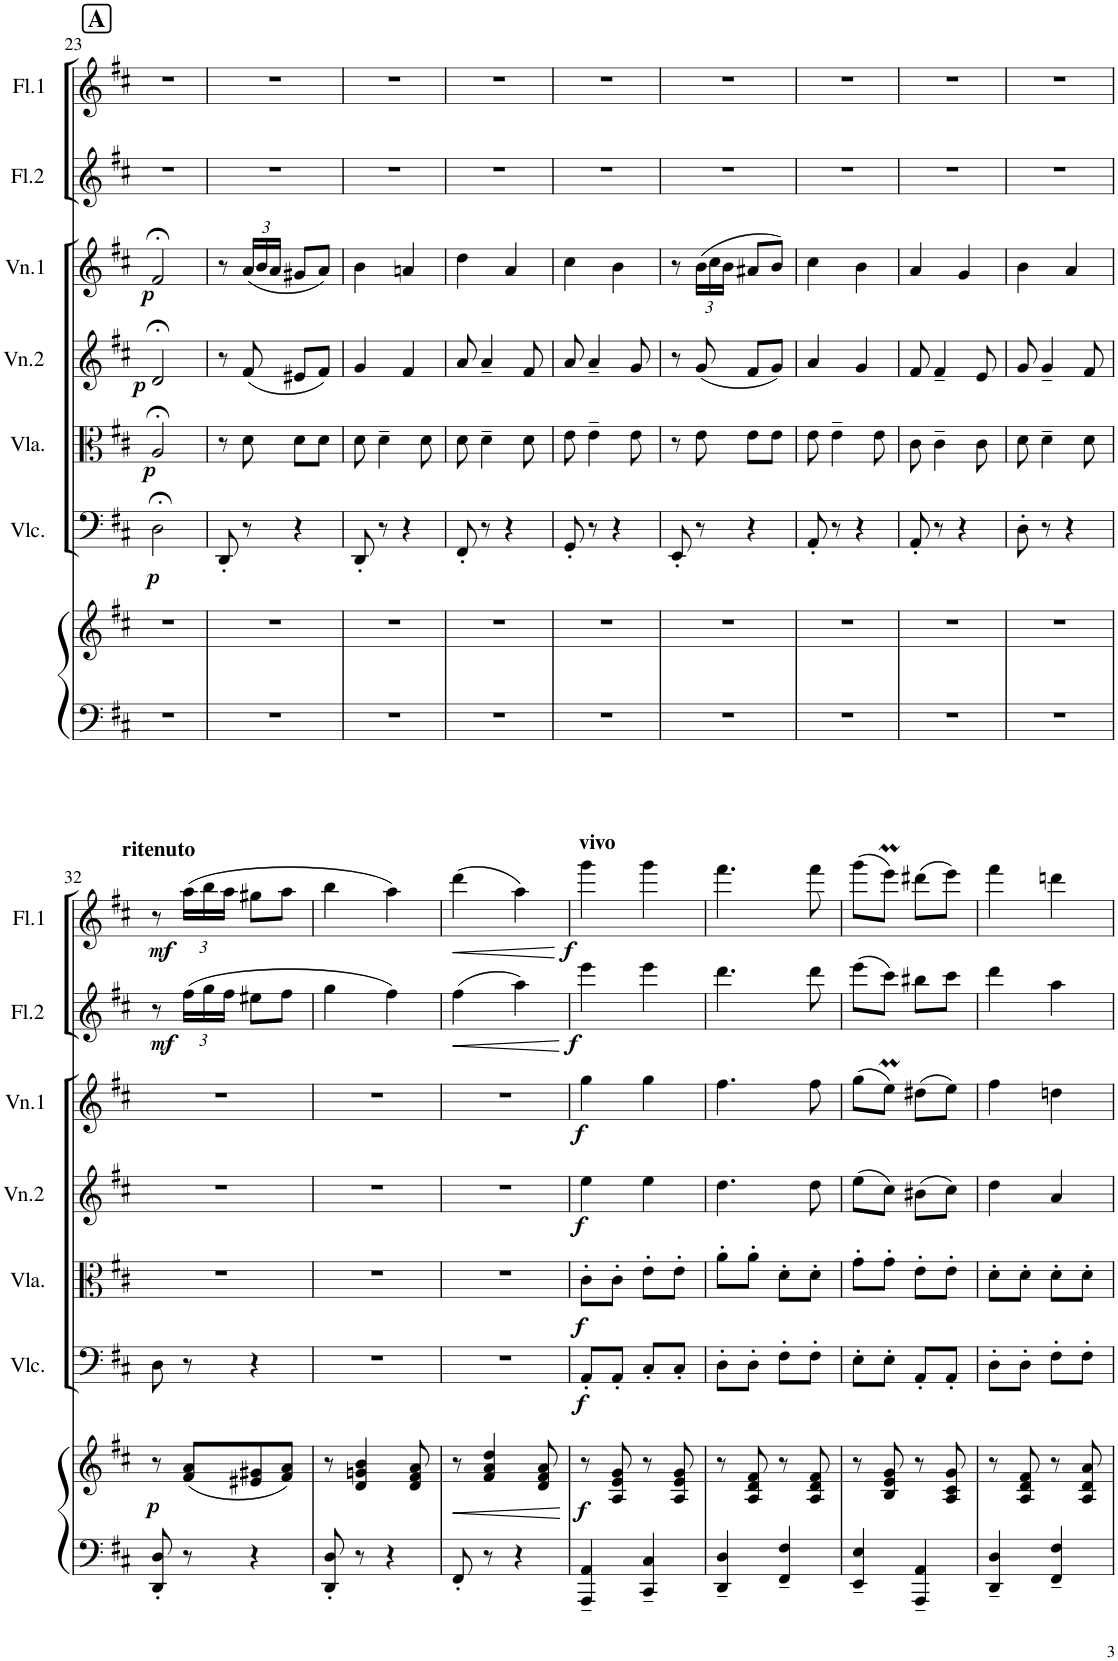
**kern	**kern	**dynam	**kern	**dynam	**kern	**dynam	**kern	**dynam	**kern	**dynam	**kern	**dynam	**kern	**dynam
*part7	*part7	*part7	*part6	*part6	*part5	*part5	*part4	*part4	*part3	*part3	*part2	*part2	*part1	*part1
*staff8	*staff7	*staff7/8	*staff6	*staff6	*staff5	*staff5	*staff4	*staff4	*staff3	*staff3	*staff2	*staff2	*staff1	*staff1
*I"Piano	*	*	*I"Violoncelle	*	*I"Alto	*	*I"Violon 2	*	*I"Violon 1	*	*I"Flûte 2	*	*I"Flûte 1	*
*I'Pno	*	*	*I'Vlc.	*	*	*	*I'Vn.2	*	*I'Vn.1	*	*I'Fl.2	*	*I'Fl.1	*
!!LO:PB:g=z
*clefF4	*clefG2	*	*clefF4	*	*clefC3	*	*clefG2	*	*clefG2	*	*clefG2	*	*clefG2	*
*k[f#c#]	*k[f#c#]	*	*k[f#c#]	*	*k[f#c#]	*	*k[f#c#]	*	*k[f#c#]	*	*k[f#c#]	*	*k[f#c#]	*
*M2/4	*M2/4	*	*M2/4	*	*M2/4	*	*M2/4	*	*M2/4	*	*M2/4	*	*M2/4	*
!!LO:REH:place=s1:a:B:cj:fs=14:t=A
=23	=23	=23	=23	=23	=23	=23	=23	=23	=23	=23	=23	=23	=23	=23
!	!	!	!	!LO:DY:b	!	!LO:DY:b	!	!LO:DY:b	!	!LO:DY:b	!	!	!	!
2r	2r	.	2D;<\	p	2A;</	p	2d;</	p	2f#;</	p	2r	.	2r	.
=24	=24	=24	=24	=24	=24	=24	=24	=24	=24	=24	=24	=24	=24	=24
2r	2r	.	8DD'/	.	8r	.	8r	.	8r	.	2r	.	2r	.
*	*	*	*	*	*	*	*	*	*Xbrackettup	*	*	*	*	*
.	.	.	8r	.	8d\	.	(8f#/	.	(24a/LL	.	.	.	.	.
.	.	.	.	.	.	.	.	.	24b/	.	.	.	.	.
.	.	.	.	.	.	.	.	.	24a/JJ	.	.	.	.	.
.	.	.	4r	.	8d\L	.	8e#X/L	.	8g#X/L	.	.	.	.	.
.	.	.	.	.	8d\J	.	8f#/J)	.	8a/J)	.	.	.	.	.
=25	=25	=25	=25	=25	=25	=25	=25	=25	=25	=25	=25	=25	=25	=25
2r	2r	.	8DD'/	.	8d\	.	4g/	.	4b\	.	2r	.	2r	.
.	.	.	8r	.	4d~\	.	.	.	.	.	.	.	.	.
.	.	.	4r	.	.	.	4f#/	.	4an/	.	.	.	.	.
.	.	.	.	.	8d\	.	.	.	.	.	.	.	.	.
=26	=26	=26	=26	=26	=26	=26	=26	=26	=26	=26	=26	=26	=26	=26
2r	2r	.	8FF#'/	.	8d\	.	8a/	.	4dd\	.	2r	.	2r	.
.	.	.	8r	.	4d~\	.	4a~/	.	.	.	.	.	.	.
.	.	.	4r	.	.	.	.	.	4a/	.	.	.	.	.
.	.	.	.	.	8d\	.	8f#/	.	.	.	.	.	.	.
=27	=27	=27	=27	=27	=27	=27	=27	=27	=27	=27	=27	=27	=27	=27
2r	2r	.	8GG'/	.	8e\	.	8a/	.	4cc#\	.	2r	.	2r	.
.	.	.	8r	.	4e~\	.	4a~/	.	.	.	.	.	.	.
.	.	.	4r	.	.	.	.	.	4b\	.	.	.	.	.
.	.	.	.	.	8e\	.	8g/	.	.	.	.	.	.	.
=28	=28	=28	=28	=28	=28	=28	=28	=28	=28	=28	=28	=28	=28	=28
2r	2r	.	8EE'/	.	8r	.	8r	.	8r	.	2r	.	2r	.
.	.	.	8r	.	8e\	.	(8g/	.	(24b\LL	.	.	.	.	.
.	.	.	.	.	.	.	.	.	24cc#\	.	.	.	.	.
.	.	.	.	.	.	.	.	.	24b\JJ	.	.	.	.	.
.	.	.	4r	.	8e\L	.	8f#/L	.	8a#X/L	.	.	.	.	.
.	.	.	.	.	8e\J	.	8g/J)	.	8b/J)	.	.	.	.	.
=29	=29	=29	=29	=29	=29	=29	=29	=29	=29	=29	=29	=29	=29	=29
2r	2r	.	8AA'/	.	8e\	.	4a/	.	4cc#\	.	2r	.	2r	.
.	.	.	8r	.	4e~\	.	.	.	.	.	.	.	.	.
.	.	.	4r	.	.	.	4g/	.	4b\	.	.	.	.	.
.	.	.	.	.	8e\	.	.	.	.	.	.	.	.	.
=30	=30	=30	=30	=30	=30	=30	=30	=30	=30	=30	=30	=30	=30	=30
2r	2r	.	8AA'/	.	8c#\	.	8f#/	.	4a/	.	2r	.	2r	.
.	.	.	8r	.	4c#~\	.	4f#~/	.	.	.	.	.	.	.
.	.	.	4r	.	.	.	.	.	4g/	.	.	.	.	.
.	.	.	.	.	8c#\	.	8e/	.	.	.	.	.	.	.
=31	=31	=31	=31	=31	=31	=31	=31	=31	=31	=31	=31	=31	=31	=31
2r	2r	.	8D'\	.	8d\	.	8g/	.	4b\	.	2r	.	2r	.
.	.	.	8r	.	4d~\	.	4g~/	.	.	.	.	.	.	.
.	.	.	4r	.	.	.	.	.	4a/	.	.	.	.	.
.	.	.	.	.	8d\	.	8f#/	.	.	.	.	.	.	.
!!LO:LB:g=z
=32	=32	=32	=32	=32	=32	=32	=32	=32	=32	=32	=32	=32	=32	=32
!	!	!	!	!	!	!	!	!	!	!	!	!	!LO:TX:a:B:t=ritenuto	!
!	!	!LO:DY:b	!	!	!	!	!	!	!	!	!	!LO:DY:b	!	!LO:DY:b
8DD/' 8D/'	8r	p	8D\	.	2r	.	2r	.	2r	.	8r	mf	8r	mf
*	*	*	*	*	*	*	*	*	*	*	*Xbrackettup	*	*Xbrackettup	*
8r	(8f#/ 8a/L	.	8r	.	.	.	.	.	.	.	(24ff#\LL	.	(24aa\LL	.
.	.	.	.	.	.	.	.	.	.	.	24gg\	.	24bb\	.
.	.	.	.	.	.	.	.	.	.	.	24ff#\JJ	.	24aa\JJ	.
4r	8e#X/ 8g#X/	.	4r	.	.	.	.	.	.	.	8ee#X\L	.	8gg#X\L	.
.	8f#/ 8a/J)	.	.	.	.	.	.	.	.	.	8ff#\J	.	8aa\J	.
=33	=33	=33	=33	=33	=33	=33	=33	=33	=33	=33	=33	=33	=33	=33
8DD/' 8D/'	8r	.	2r	.	2r	.	2r	.	2r	.	4gg\	.	4bb\	.
8r	4d/ 4gn/ 4b/	.	.	.	.	.	.	.	.	.	.	.	.	.
4r	.	.	.	.	.	.	.	.	.	.	4ff#\)	.	4aa\)	.
.	8d/ 8f#/ 8a/	.	.	.	.	.	.	.	.	.	.	.	.	.
=34	=34	=34	=34	=34	=34	=34	=34	=34	=34	=34	=34	=34	=34	=34
!	!	!LO:HP:b	!	!	!	!	!	!	!	!	!	!LO:HP:b	!	!LO:HP:b
8FF#'/	8r	<	2r	.	2r	.	2r	.	2r	.	(4ff#\	<	(4ddd\	<
8r	4f#/ 4a/ 4dd/	.	.	.	.	.	.	.	.	.	.	.	.	.
4r	.	.	.	.	.	.	.	.	.	.	4aa\)	.	4aa\)	.
.	8d/ 8f#/ 8a/	.	.	.	.	.	.	.	.	.	.	.	.	.
.	.	[	.	.	.	.	.	.	.	.	.	[	.	[
=35	=35	=35	=35	=35	=35	=35	=35	=35	=35	=35	=35	=35	=35	=35
!	!	!	!	!	!	!	!	!	!	!	!	!	!LO:TX:a:B:t=vivo	!
!	!	!LO:DY:b	!	!LO:DY:b	!	!LO:DY:b	!	!LO:DY:b	!	!LO:DY:b	!	!LO:DY:b	!	!LO:DY:b
4AAA/~ 4AA/~	8r	f	8AA'/L	f	8c#'\L	f	4ee\	f	4gg\	f	4eee\	f	4ggg\	f
.	8A/ 8e/ 8g/	.	8AA'/J	.	8c#'\J	.	.	.	.	.	.	.	.	.
4CC#/~ 4C#/~	8r	.	8C#'/L	.	8e'\L	.	4ee\	.	4gg\	.	4eee\	.	4ggg\	.
.	8A/ 8e/ 8g/	.	8C#'/J	.	8e'\J	.	.	.	.	.	.	.	.	.
=36	=36	=36	=36	=36	=36	=36	=36	=36	=36	=36	=36	=36	=36	=36
4DD/~ 4D/~	8r	.	8D'\L	.	8a'\L	.	4.dd\	.	4.ff#\	.	4.ddd\	.	4.fff#\	.
.	8A/ 8d/ 8f#/	.	8D'\J	.	8a'\J	.	.	.	.	.	.	.	.	.
4FF#/~ 4F#/~	8r	.	8F#'\L	.	8d'\L	.	.	.	.	.	.	.	.	.
.	8A/ 8d/ 8f#/	.	8F#'\J	.	8d'\J	.	8dd\	.	8ff#\	.	8ddd\	.	8fff#\	.
=37	=37	=37	=37	=37	=37	=37	=37	=37	=37	=37	=37	=37	=37	=37
4EE/~ 4E/~	8r	.	8E'\L	.	8g'\L	.	(8ee\L	.	(8gg\L	.	(8eee\L	.	(8ggg\L	.
.	8B/ 8e/ 8g/	.	8E'\J	.	8g'\J	.	8cc#\J)	.	8eeM\J)	.	8ccc#\J)	.	8eeeM\J)	.
4AAA/~ 4AA/~	8r	.	8AA'/L	.	8e'\L	.	(8b#X\L	.	(8dd#X\L	.	8bb#X\L	.	(8ddd#X\L	.
.	8A/ 8c#/ 8g/	.	8AA'/J	.	8e'\J	.	8cc#\J)	.	8ee\J)	.	8ccc#\J	.	8eee\J)	.
=38	=38	=38	=38	=38	=38	=38	=38	=38	=38	=38	=38	=38	=38	=38
4DD/~ 4D/~	8r	.	8D'\L	.	8d'\L	.	4dd\	.	4ff#\	.	4ddd\	.	4fff#\	.
.	8A/ 8d/ 8f#/	.	8D'\J	.	8d'\J	.	.	.	.	.	.	.	.	.
4FF#/~ 4F#/~	8r	.	8F#'\L	.	8d'\L	.	4a/	.	4ddn\	.	4aa\	.	4dddn\	.
.	8A/ 8d/ 8a/	.	8F#'\J	.	8d'\J	.	.	.	.	.	.	.	.	.
=	=	=	=	=	=	=	=	=	=	=	=	=	=	=
*-	*-	*-	*-	*-	*-	*-	*-	*-	*-	*-	*-	*-	*-	*-
